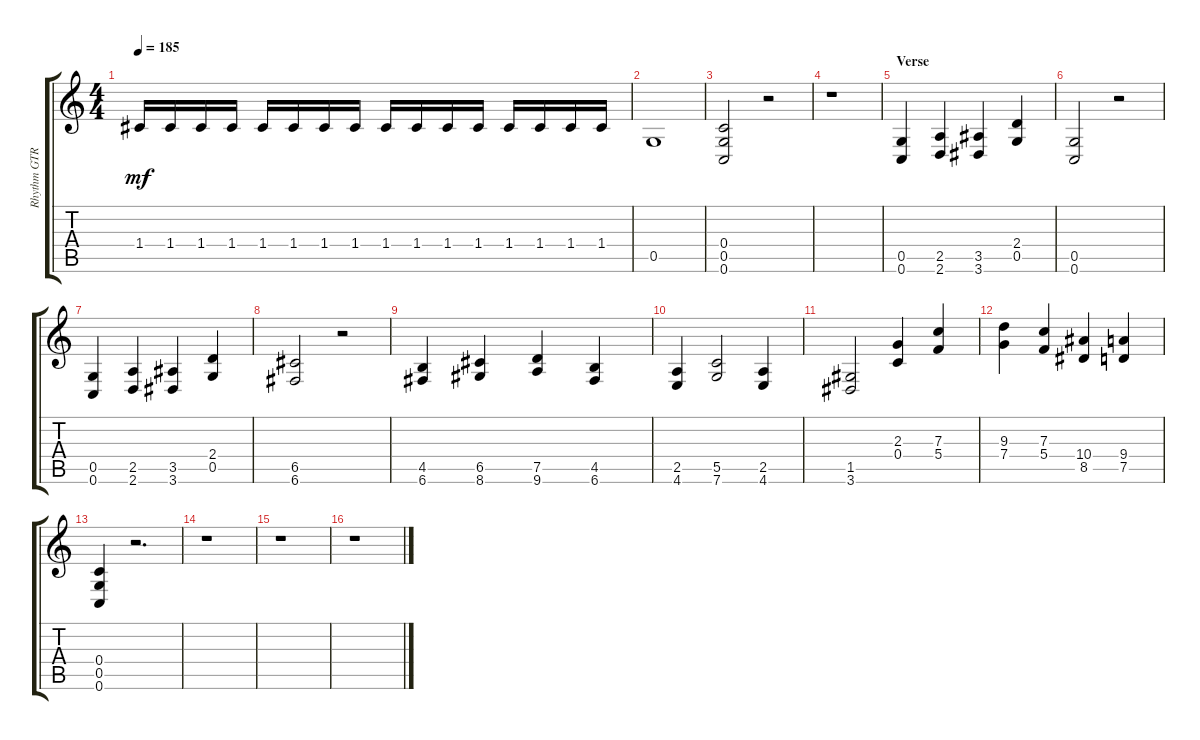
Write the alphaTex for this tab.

\track ("Rhythm GTR 2" "Rhythm GTR") {instrument distortionguitar}
\staff {score tabs}
\tuning (D4 A3 F3 C3 G2 C2) {hide}
\ts (4 4)
\tempo 185
\clef g2
\ks aminor
1.4.16{dy mf} 1.4.16 1.4.16 1.4.16 1.4.16 1.4.16 1.4.16 1.4.16 1.4.16 1.4.16 1.4.16 1.4.16 1.4.16 1.4.16 1.4.16 1.4.16 |
0.5.1 |
(0.4 0.5 0.6).2 r.2 |
r.1 |
\section ("" "Verse")
(0.5 0.6).4 (2.5 2.6).4 (3.5 3.6).4 (2.4 0.5).4 |
(0.5 0.6).2 r.2 |
(0.5 0.6).4 (2.5 2.6).4 (3.5 3.6).4 (2.4 0.5).4 |
(6.5 6.6).2 r.2 |
(4.5 6.6).4 (6.5 8.6).4 (7.5 9.6).4 (4.5 6.6).4 |
(2.5 4.6).4 (5.5 7.6).2 (2.5 4.6).4 |
(1.5 3.6).2 (2.3 0.4).4 (7.3 5.4).4 |
(9.3 7.4).4 (7.3 5.4).4 (10.4 8.5).4 (9.4 7.5).4 |
(0.4 0.5 0.6).4 r.2{d} |
r.1 |
r.1 |
r.1
